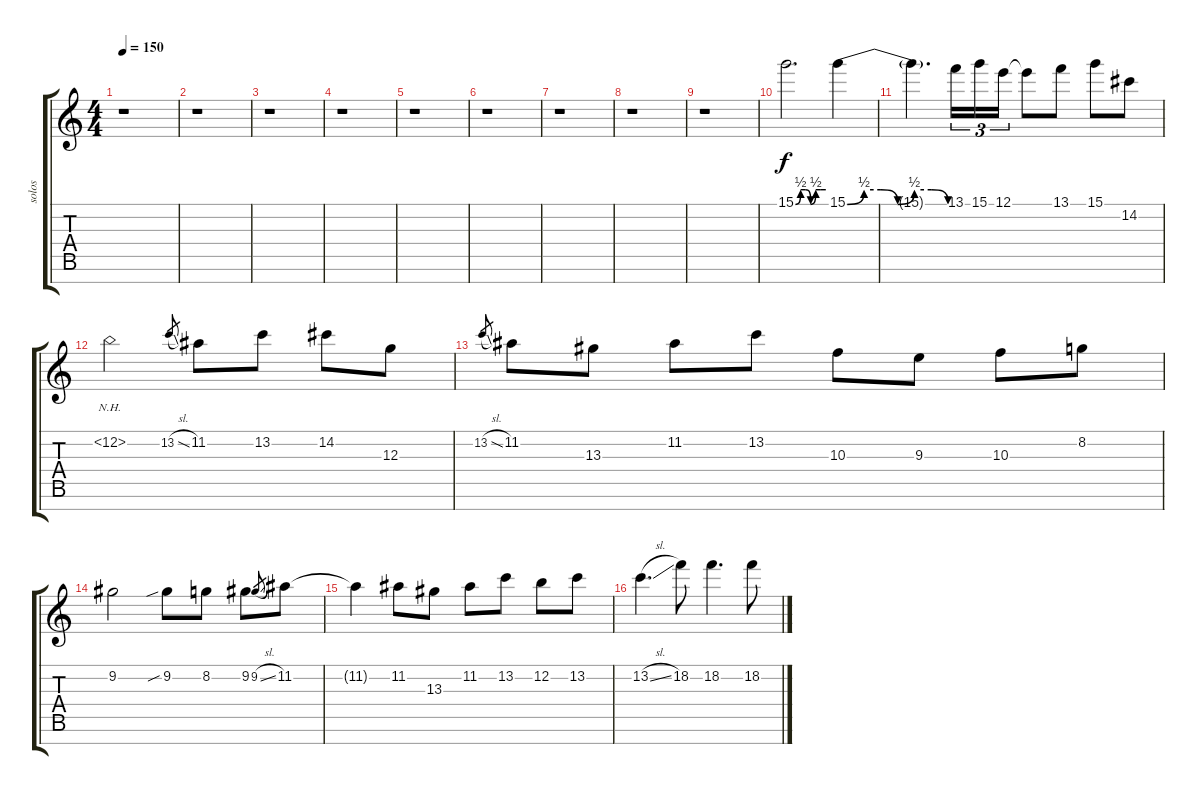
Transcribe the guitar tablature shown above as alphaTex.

\track ("solos" "solos") {instrument distortionguitar}
\staff {score tabs}
\tuning (E4 B3 G3 D3 A2 E2 B1) {hide}
\ts (4 4)
\tempo 150
\clef g2
\ks c
r.1{dy f} |
r.1 |
r.1 |
r.1 |
r.1 |
r.1 |
r.1 |
r.1 |
r.1 |
15.1{be (custom 0 0 10 2 20 2 30 0 40 2 50 2 60 2)}.2{d} 15.1{be (custom 0 0 10 2 20 2 30 0 40 2 50 2 60 0)}.4 |
15.1{t}.4{d} 13.1.16{tu (3 2)} 15.1.16{tu (3 2)} 12.1.16{tu (3 2)} 12.1{t}.8 13.1.8 15.1.8 14.2.8 |
13.2{nh}.2 13.2{sl}.8{gr} 11.2.8 13.2.8 14.2.8 12.3.8 |
13.2{sl}.8{gr} 11.2.8 13.3.8 11.2.8 13.2.8 10.3.8 9.3.8 10.3.8 8.2.8 |
9.2.2 9.2{sib}.8 8.2.8 9.2.8 9.2{sl}.8{gr} 11.2.8 |
11.2{t}.4 11.2.8 13.3.8 11.2.8 13.2.8 12.2.8 13.2.8 |
13.2{sl}.4{d} 18.2.8 18.2.4{d} 18.2.8
